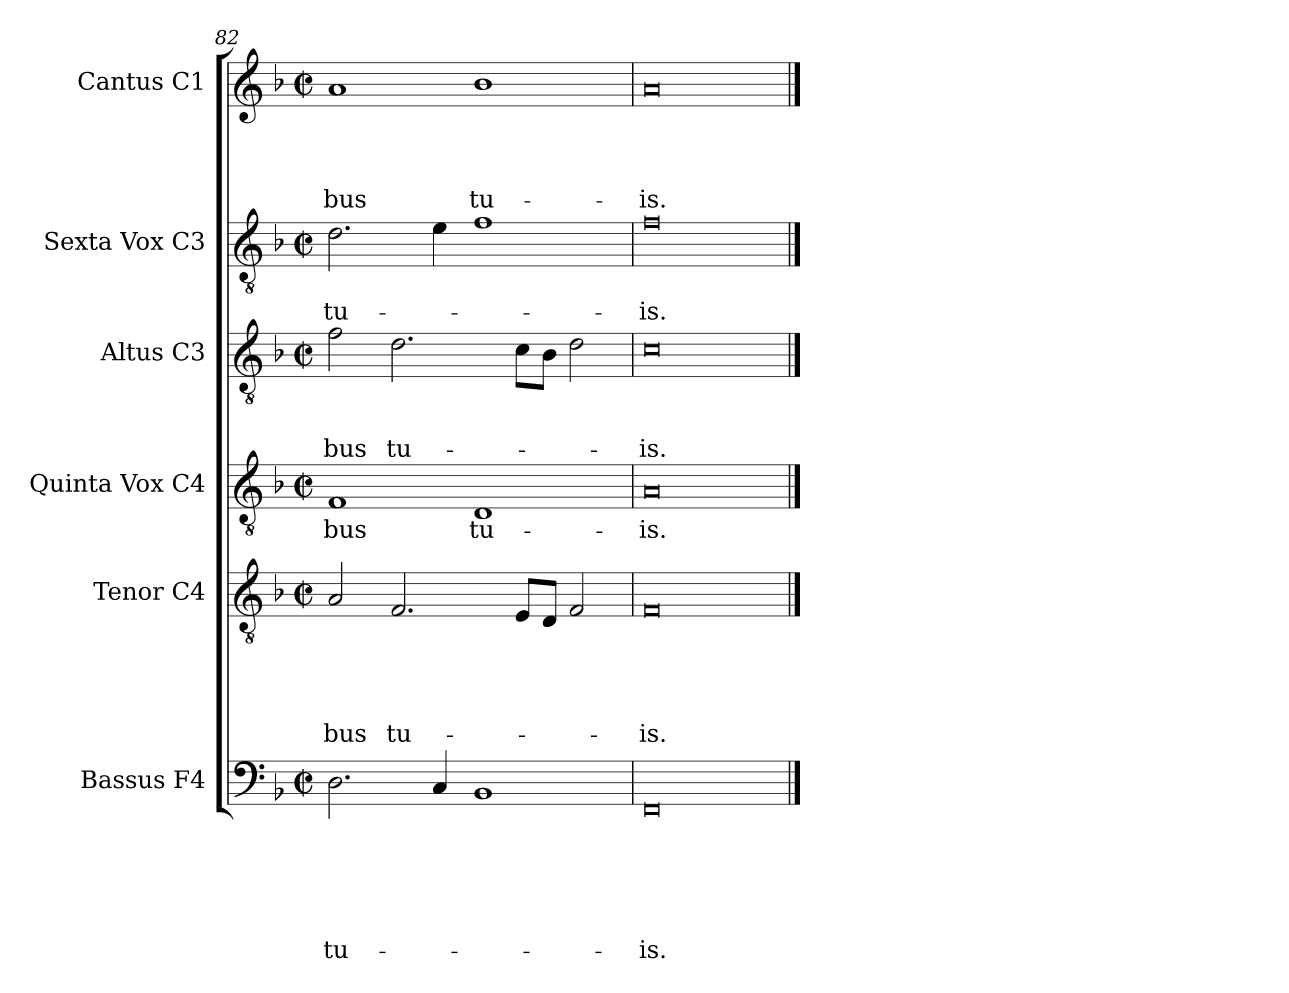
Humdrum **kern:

**kern	**text	**text	**text	**text	**text	**text	**kern	**text	**text	**text	**text	**text	**kern	**text	**kern	**text	**text	**text	**kern	**text	**text	**kern	**text	**text	**text	**text
*part6	*part6	*part6	*part6	*part6	*part6	*part6	*part5	*part5	*part5	*part5	*part5	*part5	*part4	*part4	*part3	*part3	*part3	*part3	*part2	*part2	*part2	*part1	*part1	*part1	*part1	*part1
*staff6	*staff6	*staff6	*staff6	*staff6	*staff6	*staff6	*staff5	*staff5	*staff5	*staff5	*staff5	*staff5	*staff4	*staff4	*staff3	*staff3	*staff3	*staff3	*staff2	*staff2	*staff2	*staff1	*staff1	*staff1	*staff1	*staff1
*I"Bassus F4	*	*	*	*	*	*	*I"Tenor C4	*	*	*	*	*	*I"Quinta Vox C4	*	*I"Altus C3	*	*	*	*I"Sexta Vox C3	*	*	*I"Cantus C1	*	*	*	*
*I'B	*	*	*	*	*	*	*I'T	*	*	*	*	*	*	*	*I'A	*	*	*	*	*	*	*I'C	*	*	*	*
*clefF4	*	*	*	*	*	*	*clefGv2	*	*	*	*	*	*clefGv2	*	*clefGv2	*	*	*	*clefGv2	*	*	*clefG2	*	*	*	*
*k[b-]	*	*	*	*	*	*	*k[b-]	*	*	*	*	*	*k[b-]	*	*k[b-]	*	*	*	*k[b-]	*	*	*k[b-]	*	*	*	*
*F:	*	*	*	*	*	*	*F:	*	*	*	*	*	*F:	*	*F:	*	*	*	*F:	*	*	*F:	*	*	*	*
*M2/2	*	*	*	*	*	*	*M2/2	*	*	*	*	*	*M2/2	*	*M2/2	*	*	*	*M2/2	*	*	*M2/2	*	*	*	*
*met(c|)	*	*	*	*	*	*	*met(c|)	*	*	*	*	*	*met(c|)	*	*met(c|)	*	*	*	*met(c|)	*	*	*met(c|)	*	*	*	*
=82	=82	=82	=82	=82	=82	=82	=82	=82	=82	=82	=82	=82	=82	=82	=82	=82	=82	=82	=82	=82	=82	=82	=82	=82	=82	=82
!	!	!	!	!	!	!LO:LY:b	!	!	!	!	!	!LO:LY:b	!	!LO:LY:b	!	!	!	!LO:LY:b	!	!	!LO:LY:b	!	!	!	!	!LO:LY:b
2.D\	.	.	.	.	.	tu-	2A/	.	.	.	.	-bus	1F	-bus	2f\	.	.	-bus	2.d\	.	tu-	1a	.	.	.	-bus
!	!	!	!	!	!	!	!	!	!	!	!	!LO:LY:b	!	!	!	!	!	!LO:LY:b	!	!	!	!	!	!	!	!
.	.	.	.	.	.	.	2.F/	.	.	.	.	tu-	.	.	2.d\	.	.	tu-	.	.	.	.	.	.	.	.
4C/	.	.	.	.	.	.	.	.	.	.	.	.	.	.	.	.	.	.	4e\	.	.	.	.	.	.	.
!	!	!	!	!	!	!	!	!	!	!	!	!	!	!LO:LY:b	!	!	!	!	!	!	!	!	!	!	!	!LO:LY:b
1BB-	.	.	.	.	.	.	.	.	.	.	.	.	1D	tu-	.	.	.	.	1f	.	.	1b-	.	.	.	tu-
.	.	.	.	.	.	.	8E/L	.	.	.	.	.	.	.	8c\L	.	.	.	.	.	.	.	.	.	.	.
.	.	.	.	.	.	.	8D/J	.	.	.	.	.	.	.	8B-\J	.	.	.	.	.	.	.	.	.	.	.
.	.	.	.	.	.	.	2F/	.	.	.	.	.	.	.	2d\	.	.	.	.	.	.	.	.	.	.	.
=83	=83	=83	=83	=83	=83	=83	=83	=83	=83	=83	=83	=83	=83	=83	=83	=83	=83	=83	=83	=83	=83	=83	=83	=83	=83	=83
!	!	!	!	!	!	!LO:LY:b	!	!	!	!	!	!LO:LY:b	!	!LO:LY:b	!	!	!	!LO:LY:b	!	!	!LO:LY:b	!	!	!	!	!LO:LY:b
0FF	.	.	.	.	.	-is.	0F	.	.	.	.	-is.	0A	-is.	0c	.	.	-is.	0f	.	-is.	0a	.	.	.	-is.
==	==	==	==	==	==	==	==	==	==	==	==	==	==	==	==	==	==	==	==	==	==	==	==	==	==	==
*-	*-	*-	*-	*-	*-	*-	*-	*-	*-	*-	*-	*-	*-	*-	*-	*-	*-	*-	*-	*-	*-	*-	*-	*-	*-	*-
